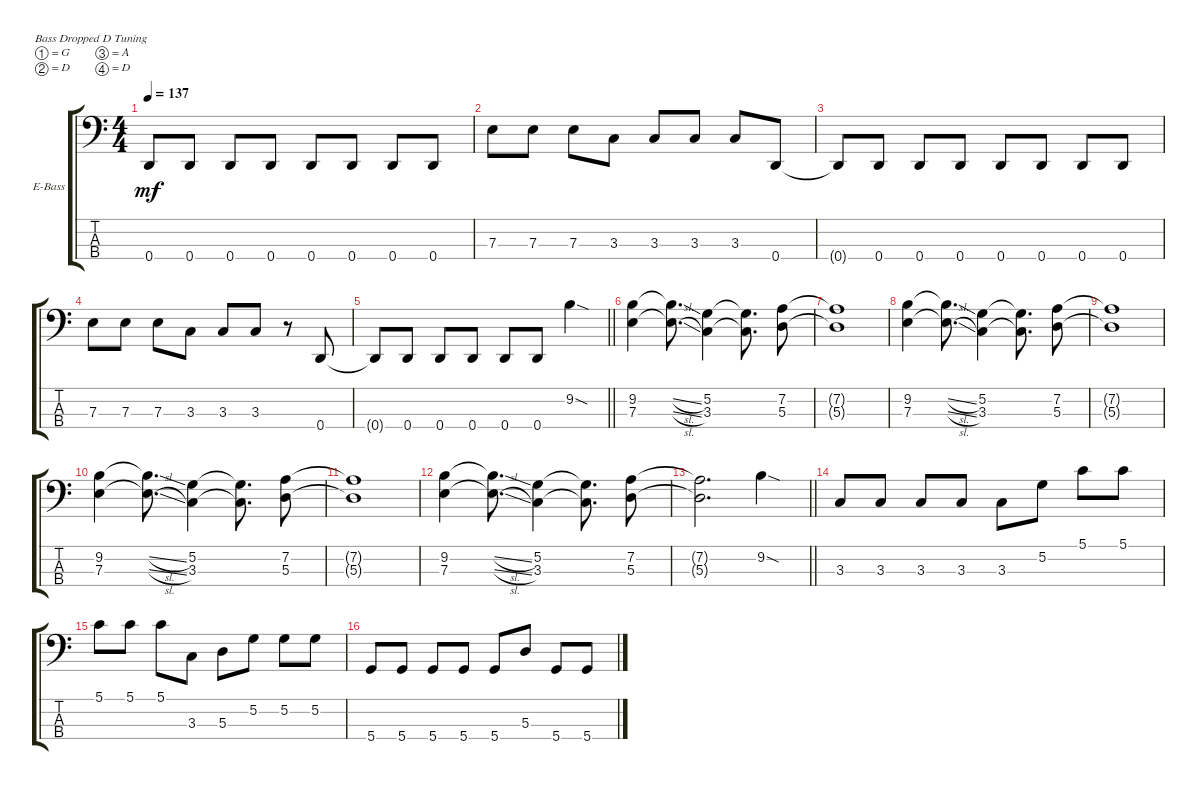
\defaultSystemsLayout 4
\bracketExtendMode groupsimilarinstruments
\firstSystemTrackNameOrientation horizontal
\otherSystemsTrackNameOrientation horizontal
\track ("Electric Bass" "E-Bass") {instrument electricbassfinger}
\staff {score tabs}
\tuning (G2 D2 A1 D1)
\ts (4 4)
\tempo 137
\clef f4
\ks c
0.4{t}.8{dy mf} 0.4.8 0.4.8 0.4.8 0.4.8 0.4.8 0.4.8 0.4.8 |
7.3.8 7.3.8 7.3.8 3.3.8 3.3.8 3.3.8 3.3.8 0.4.8 |
0.4{t}.8 0.4.8 0.4.8 0.4.8 0.4.8 0.4.8 0.4.8 0.4.8 |
7.3.8 7.3.8 7.3.8 3.3.8 3.3.8 3.3.8 r.8 0.4.8 |
\barLineRight lightlight
0.4{t}.8 0.4.8 0.4.8 0.4.8 0.4.8 0.4.8 9.2{sod}.4 |
(9.2 7.3).4 (9.2{sl t} 7.3{sl t}).8{d} (5.2 3.3).4 (3.3{t} 5.2{t}).8{d} (7.2 5.3).8 |
(7.2{t} 5.3{t}).1 |
(9.2 7.3).4 (9.2{sl t} 7.3{sl t}).8{d} (5.2 3.3).4 (3.3{t} 5.2{t}).8{d} (7.2 5.3).8 |
(7.2{t} 5.3{t}).1 |
(9.2 7.3).4 (9.2{sl t} 7.3{sl t}).8{d} (5.2 3.3).4 (3.3{t} 5.2{t}).8{d} (7.2 5.3).8 |
(7.2{t} 5.3{t}).1 |
(9.2 7.3).4 (9.2{sl t} 7.3{sl t}).8{d} (5.2 3.3).4 (3.3{t} 5.2{t}).8{d} (7.2 5.3).8 |
\barLineRight lightlight
(7.2{t} 5.3{t}).2{d} 9.2{sod}.4 |
3.3.8 3.3.8 3.3.8 3.3.8 3.3.8 5.2.8 5.1.8 5.1.8 |
5.1.8 5.1.8 5.1.8 3.3.8 5.3.8 5.2.8 5.2.8 5.2.8 |
5.4.8 5.4.8 5.4.8 5.4.8 5.4.8 5.3.8 5.4.8 5.4.8
